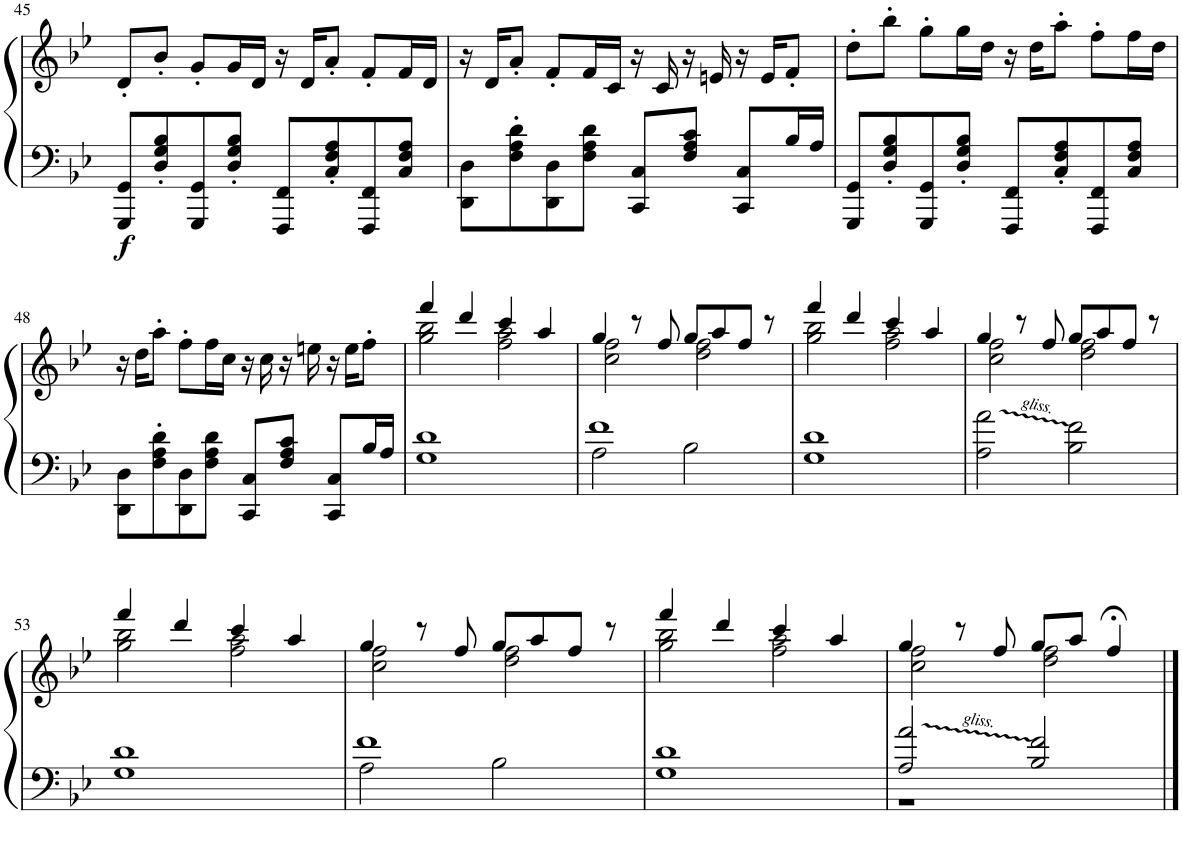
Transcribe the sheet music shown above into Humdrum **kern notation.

**kern	**kern	**dynam
*part1	*part1	*part1
*staff2	*staff1	*staff1/2
*I"Grand Piano	*	*
*I'Pno.	*	*
!!LO:PB:g=z
*clefF4	*clefG2	*
*k[b-e-]	*k[b-e-]	*
*M4/4	*M4/4	*
=45	=45	=45
!	!	!LO:DY:b=2
8GGG/ 8GG/L	8d'/L	f
8D/' 8G/' 8B-/'	8b-'/J	.
8GGG/ 8GG/	8g'/L	.
8D/' 8G/' 8B-/'J	16g/L	.
.	16d/JJ	.
8FFF/ 8FF/L	16r	.
.	16d/KL	.
8C/' 8F/' 8A/'	8a'/J	.
8FFF/ 8FF/	8f'/L	.
8C/ 8F/ 8A/J	16f/L	.
.	16d/JJ	.
=46	=46	=46
8DD\ 8D\L	16r	.
.	16d/KL	.
8F\' 8A\' 8d\'	8a'/J	.
8DD\ 8D\	8f'/L	.
8F\ 8A\ 8d\J	16f/L	.
.	16c/JJ	.
8CC/ 8C/L	16r	.
.	16c/	.
8F/ 8A/ 8c/J	16r	.
.	16en/	.
8CC/ 8C/L	16r	.
.	16e/KL	.
16B-/L	8f'/J	.
16A/JJ	.	.
=47	=47	=47
8GGG/ 8GG/L	8dd'\L	.
8D/' 8G/' 8B-/'	8bb-'\J	.
8GGG/ 8GG/	8gg'\L	.
8D/' 8G/' 8B-/'J	16gg\L	.
.	16dd\JJ	.
8FFF/ 8FF/L	16r	.
.	16dd\KL	.
8C/' 8F/' 8A/'	8aa'\J	.
8FFF/ 8FF/	8ff'\L	.
8C/ 8F/ 8A/J	16ff\L	.
.	16dd\JJ	.
!!LO:LB:g=z
=48	=48	=48
8DD\ 8D\L	16r	.
.	16dd\KL	.
8F\' 8A\' 8d\'	8aa'\J	.
8DD\ 8D\	8ff'\L	.
8F\ 8A\ 8d\J	16ff\L	.
.	16cc\JJ	.
8CC/ 8C/L	16r	.
.	16cc\	.
8F/ 8A/ 8c/J	16r	.
.	16een\	.
8CC/ 8C/L	16r	.
.	16ee\KL	.
16B-/L	8ff'\J	.
16A/JJ	.	.
=49	=49	=49
*	*^	*
1G 1d	4fff/	2gg\ 2bb-\	.
.	4ddd/	.	.
.	4ccc/	2ff\ 2aa\	.
.	4aa/	.	.
=50	=50	=50	=50
*^	*	*	*
1f	2A\	4gg/	2cc\ 2ff\	.
.	.	8r	.	.
.	.	8ff/	.	.
.	2B-\	8gg/L	2dd\ 2ff\	.
.	.	8aa/	.	.
.	.	8ff/J	.	.
.	.	8r	.	.
*v	*v	*	*	*
=51	=51	=51	=51
1G 1d	4fff/	2gg\ 2bb-\	.
.	4ddd/	.	.
.	4ccc/	2ff\ 2aa\	.
.	4aa/	.	.
=52	=52	=52	=52
2A\ 2a\	4gg/	2cc\ 2ff\	.
.	8r	.	.
.	8ff/	.	.
2B-\ 2f\	8gg/L	2dd\ 2ff\	.
.	8aa/	.	.
.	8ff/J	.	.
.	8r	.	.
!!LO:LB:g=z	!!
=53	=53	=53	=53
1G 1d	4fff/	2gg\ 2bb-\	.
.	4ddd/	.	.
.	4ccc/	2ff\ 2aa\	.
.	4aa/	.	.
=54	=54	=54	=54
*^	*	*	*
1f	2A\	4gg/	2cc\ 2ff\	.
.	.	8r	.	.
.	.	8ff/	.	.
.	2B-\	8gg/L	2dd\ 2ff\	.
.	.	8aa/	.	.
.	.	8ff/J	.	.
.	.	8r	.	.
*v	*v	*	*	*
=55	=55	=55	=55
1G 1d	4fff/	2gg\ 2bb-\	.
.	4ddd/	.	.
.	4ccc/	2ff\ 2aa\	.
.	4aa/	.	.
=56	=56	=56	=56
*^	*	*	*
2A/ 2a/	1r	4gg/	2cc\ 2ff\	.
.	.	8r	.	.
.	.	8ff/	.	.
2B-/ 2f/	.	8gg/L	2dd\ 2ff\	.
.	.	8aa/J	.	.
.	.	4ff;</	.	.
*v	*v	*	*	*
*	*v	*v	*
==	==	==
*-	*-	*-
